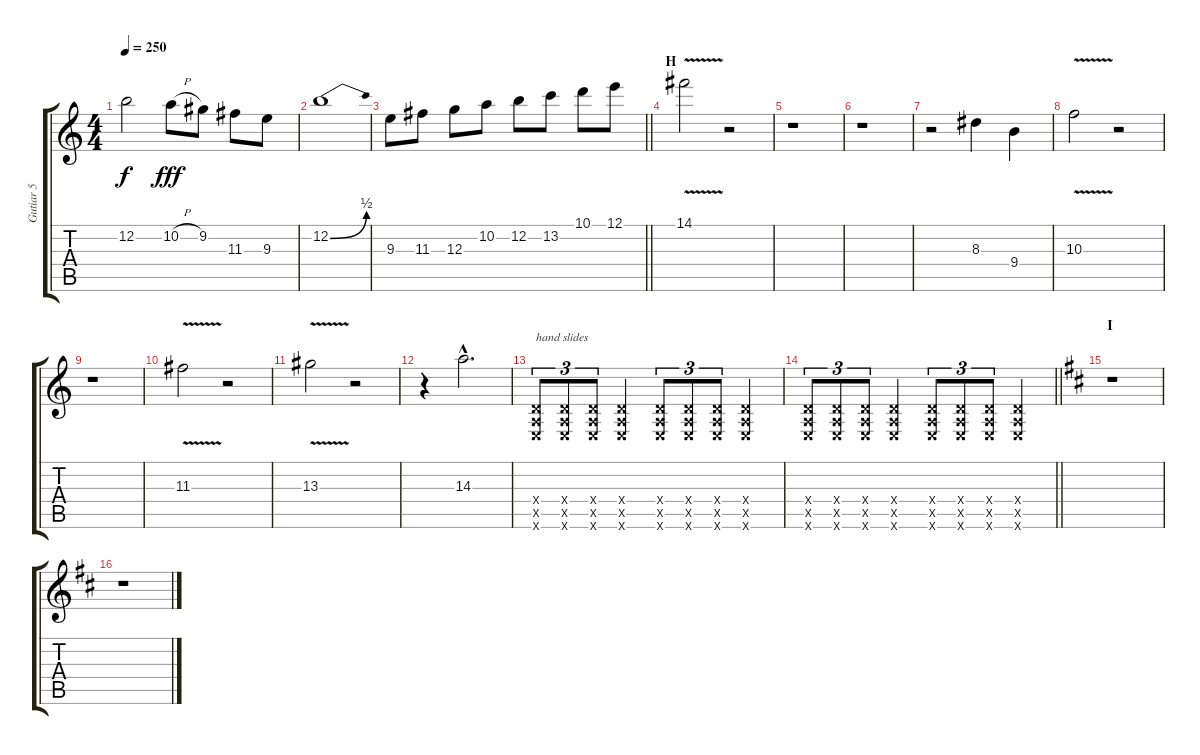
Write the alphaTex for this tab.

\track ("Gutiar 5" "Gutiar 5") {instrument distortionguitar}
\staff {score tabs}
\tuning (E4 B3 G3 D3 A2 E2) {hide}
\ts (4 4)
\tempo 250
\clef g2
\ks c
12.2{t}.2{dy f} 10.2{h}.8{dy fff} 9.2.8 11.3.8 9.3.8 |
12.2{be (bend 0 0 60 2)}.1 |
\barLineRight lightlight
9.3.8 11.3.8 12.3.8 10.2.8 12.2.8 13.2.8 10.1.8 12.1.8 |
\section ("" "H")
14.1{v}.2 r.2 |
r.1 |
r.1 |
r.2 8.3.4 9.4.4 |
10.3{v}.2 r.2 |
r.1 |
11.3{v}.2 r.2 |
13.3{v}.2 r.2 |
r.4 14.3{hac}.2{d} |
(0.4{x} 0.5{x} 0.6{x}).8{tu (3 2) txt "hand slides"} (0.4{x} 0.5{x} 0.6{x}).8{tu (3 2)} (0.4{x} 0.5{x} 0.6{x}).8{tu (3 2)} (0.4{x} 0.5{x} 0.6{x}).4 (0.4{x} 0.5{x} 0.6{x}).8{tu (3 2)} (0.4{x} 0.5{x} 0.6{x}).8{tu (3 2)} (0.4{x} 0.5{x} 0.6{x}).8{tu (3 2)} (0.4{x} 0.5{x} 0.6{x}).4 |
\barLineRight lightlight
(0.4{x} 0.5{x} 0.6{x}).8{tu (3 2)} (0.4{x} 0.5{x} 0.6{x}).8{tu (3 2)} (0.4{x} 0.5{x} 0.6{x}).8{tu (3 2)} (0.4{x} 0.5{x} 0.6{x}).4 (0.4{x} 0.5{x} 0.6{x}).8{tu (3 2)} (0.4{x} 0.5{x} 0.6{x}).8{tu (3 2)} (0.4{x} 0.5{x} 0.6{x}).8{tu (3 2)} (0.4{x} 0.5{x} 0.6{x}).4 |
\section ("" "I")
\ks d
r.1 |
r.1
